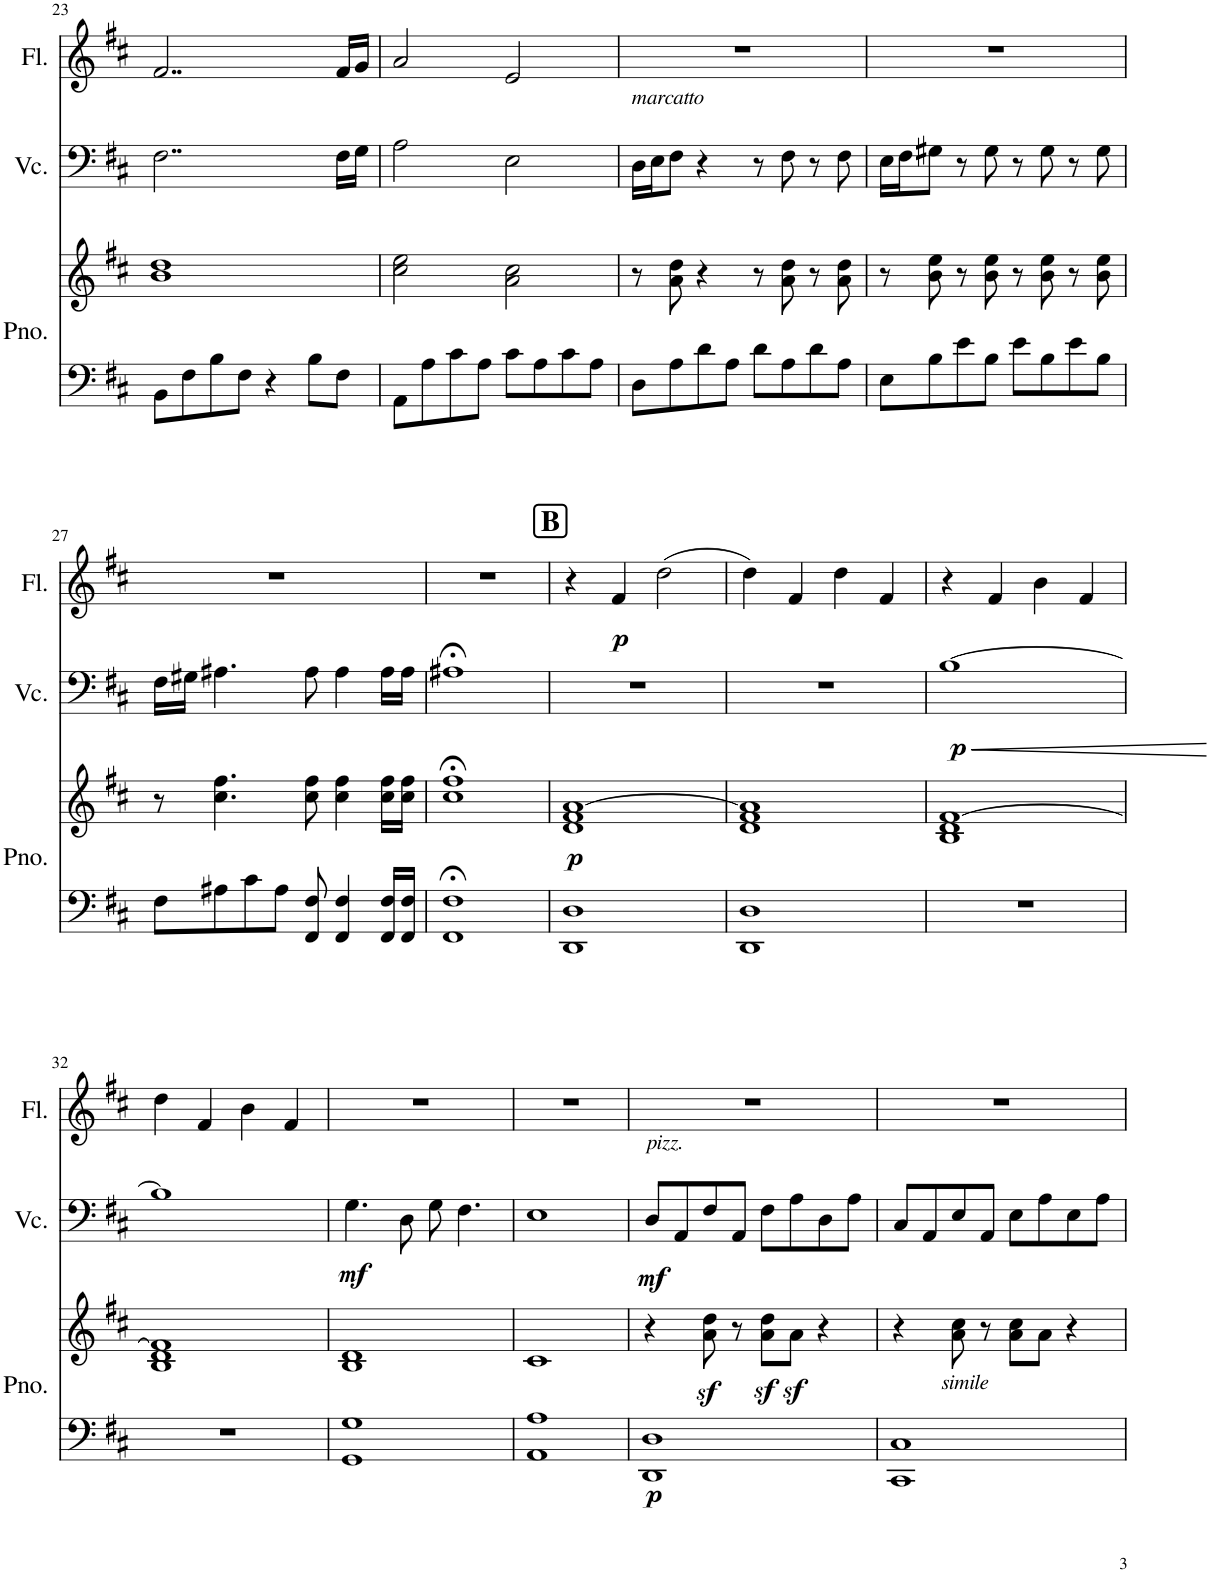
**kern	**kern	**dynam	**kern	**dynam	**kern	**dynam
*part3	*part3	*part3	*part2	*part2	*part1	*part1
*staff4	*staff3	*staff3/4	*staff2	*staff2	*staff1	*staff1
*I"Piano	*	*	*I"Violoncel	*	*I"Flauta	*
*I'Pno.	*	*	*I'Vc.	*	*I'Fl.	*
!!LO:PB:g=z
*clefF4	*clefG2	*	*clefF4	*	*clefG2	*
*k[f#c#]	*k[f#c#]	*	*k[f#c#]	*	*k[f#c#]	*
*M4/4	*M4/4	*	*M4/4	*	*M4/4	*
=23	=23	=23	=23	=23	=23	=23
8BB\L	1b 1dd	.	2..F#\	.	2..f#/	.
8F#\	.	.	.	.	.	.
8B\	.	.	.	.	.	.
8F#\J	.	.	.	.	.	.
4r	.	.	.	.	.	.
8B\L	.	.	.	.	.	.
8F#\J	.	.	16F#\LL	.	16f#/LL	.
.	.	.	16G\JJ	.	16g/JJ	.
=24	=24	=24	=24	=24	=24	=24
8AA\L	2cc#\ 2ee\	.	2A\	.	2a/	.
8A\	.	.	.	.	.	.
8c#\	.	.	.	.	.	.
8A\J	.	.	.	.	.	.
8c#\L	2a\ 2cc#\	.	2E\	.	2e/	.
8A\	.	.	.	.	.	.
8c#\	.	.	.	.	.	.
8A\J	.	.	.	.	.	.
=25	=25	=25	=25	=25	=25	=25
!	!	!	!LO:TX:a:i:t=marcatto	!	!	!
8D\L	8r	.	16D\LL	.	1r	.
.	.	.	16E\J	.	.	.
8A\	8a\ 8dd\	.	8F#\J	.	.	.
8d\	4r	.	4r	.	.	.
8A\J	.	.	.	.	.	.
8d\L	8r	.	8r	.	.	.
8A\	8a\ 8dd\	.	8F#\	.	.	.
8d\	8r	.	8r	.	.	.
8A\J	8a\ 8dd\	.	8F#\	.	.	.
=26	=26	=26	=26	=26	=26	=26
8E\L	8r	.	16E\LL	.	1r	.
.	.	.	16F#\J	.	.	.
8B\	8b\ 8ee\	.	8G#X\J	.	.	.
8e\	8r	.	8r	.	.	.
8B\J	8b\ 8ee\	.	8G#\	.	.	.
8e\L	8r	.	8r	.	.	.
8B\	8b\ 8ee\	.	8G#\	.	.	.
8e\	8r	.	8r	.	.	.
8B\J	8b\ 8ee\	.	8G#\	.	.	.
!!LO:LB:g=z
=27	=27	=27	=27	=27	=27	=27
8F#\L	8r	.	16F#\LL	.	1r	.
.	.	.	16G#X\JJ	.	.	.
8A#X\	4.cc#\ 4.ff#\	.	4.A#X\	.	.	.
8c#\	.	.	.	.	.	.
8A#\J	.	.	.	.	.	.
8FF#/ 8F#/	8cc#\ 8ff#\	.	8A#\	.	.	.
4FF#/ 4F#/	4cc#\ 4ff#\	.	4A#\	.	.	.
16FF#/ 16F#/LL	16cc#\ 16ff#\LL	.	16A#\LL	.	.	.
16FF#/ 16F#/JJ	16cc#\ 16ff#\JJ	.	16A#\JJ	.	.	.
=28	=28	=28	=28	=28	=28	=28
1FF#;< 1F#;<	1cc#;< 1ff#;<	.	1A#X;<	.	1r	.
!!LO:REH:place=s1:a:B:cj:fs=14:t=B
=29	=29	=29	=29	=29	=29	=29
!	!	!LO:DY:b	!	!	!	!
1DD 1D	1d 1f# [1a	p	1r	.	4r	.
!	!	!	!	!	!	!LO:DY:b
.	.	.	.	.	4f#/	p
.	.	.	.	.	(2dd\	.
=30	=30	=30	=30	=30	=30	=30
1DD 1D	1d 1f# 1a]	.	1r	.	4dd\)	.
.	.	.	.	.	4f#/	.
.	.	.	.	.	4dd\	.
.	.	.	.	.	4f#/	.
=31	=31	=31	=31	=31	=31	=31
!	!	!	!	!LO:HP:b	!	!
!	!	!	!	!LO:DY:n=1:b	!	!
1r	1B 1d [1f#	.	[1B	< p	4r	.
.	.	.	.	.	4f#/	.
.	.	.	.	.	4b\	.
.	.	.	.	.	4f#/	.
.	.	.	.	[	.	.
!!LO:LB:g=z
=32	=32	=32	=32	=32	=32	=32
1r	1B 1d 1f#]	.	1B]	.	4dd\	.
.	.	.	.	.	4f#/	.
.	.	.	.	.	4b\	.
.	.	.	.	.	4f#/	.
=33	=33	=33	=33	=33	=33	=33
!	!	!	!	!LO:DY:b	!	!
1GG 1G	1B 1d	.	4.G\	mf	1r	.
.	.	.	8D\	.	.	.
.	.	.	8G\	.	.	.
.	.	.	4.F#\	.	.	.
=34	=34	=34	=34	=34	=34	=34
1AA 1A	1c#	.	1E	.	1r	.
=35	=35	=35	=35	=35	=35	=35
!	!	!	!LO:TX:a:i:t=pizz.	!	!	!
!	!	!LO:DY:b=2	!	!LO:DY:b	!	!
1DD 1D	4r	p	8D/L	mf	1r	.
.	.	.	8AA/	.	.	.
.	8a\z< 8dd\z<	.	8F#/	.	.	.
.	8r	.	8AA/J	.	.	.
.	8a\z< 8dd\z<L	.	8F#\L	.	.	.
.	8az<\J	.	8A\	.	.	.
.	4r	.	8D\	.	.	.
.	.	.	8A\J	.	.	.
=36	=36	=36	=36	=36	=36	=36
1CC# 1C#	4r	.	8C#/L	.	1r	.
.	.	.	8AA/	.	.	.
!	!LO:TX:b:i:t=simile	!	!	!	!	!
.	8a\ 8cc#\	.	8E/	.	.	.
.	8r	.	8AA/J	.	.	.
.	8a\ 8cc#\L	.	8E\L	.	.	.
.	8a\J	.	8A\	.	.	.
.	4r	.	8E\	.	.	.
.	.	.	8A\J	.	.	.
=	=	=	=	=	=	=
*-	*-	*-	*-	*-	*-	*-
